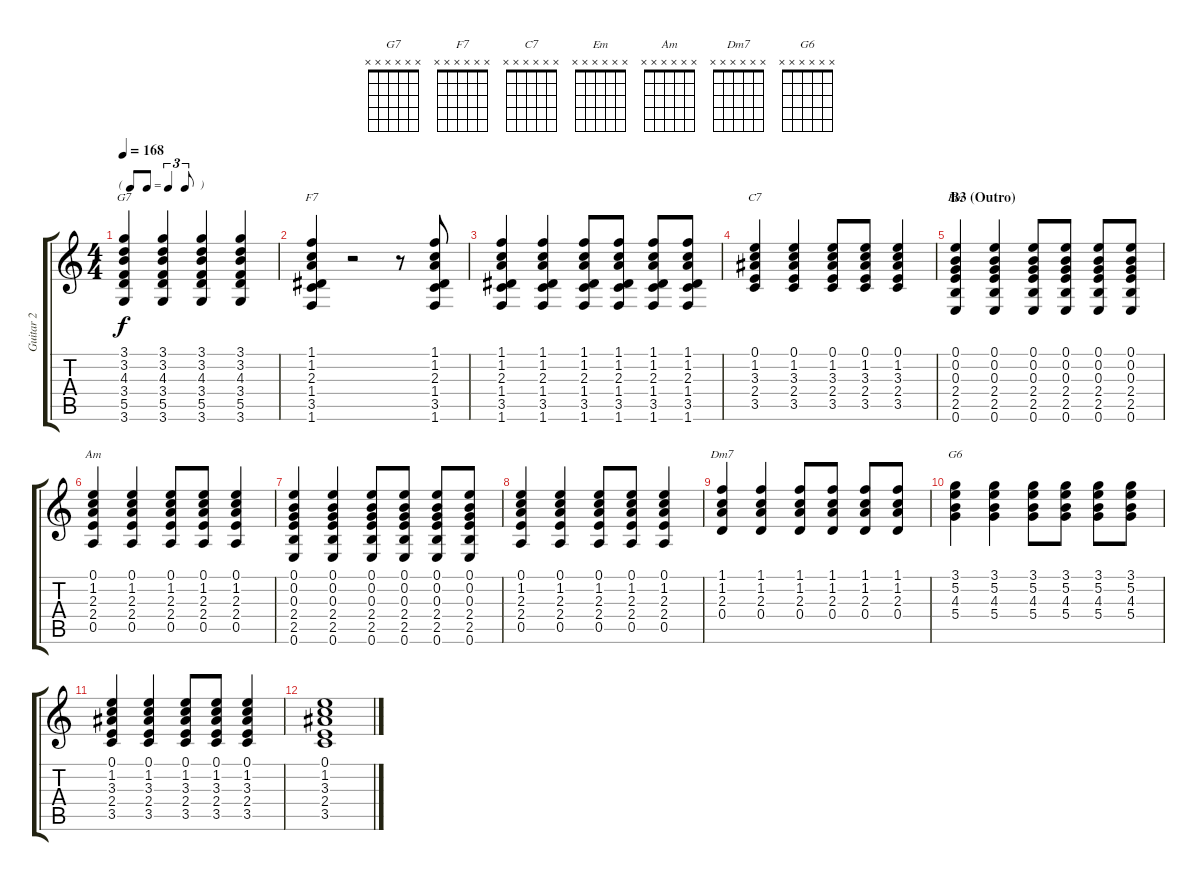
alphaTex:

\track ("Guitar 2" "Guitar 2") {instrument acousticguitarnylon}
\staff {score tabs}
\tuning (E4 B3 G3 D3 A2 E2) {hide}
\chord ("G7" x x x x x x) {firstfret 0}
\chord ("F7" x x x x x x) {firstfret 0}
\chord ("C7" x x x x x x) {firstfret 0}
\chord ("Em" x x x x x x) {firstfret 0}
\chord ("Am" x x x x x x) {firstfret 0}
\chord ("Dm7" x x x x x x) {firstfret 0}
\chord ("G6" x x x x x x) {firstfret 0}
\ts (4 4)
\tf triplet8th
\tempo 168
\clef g2
\ks c
(3.1 3.2 4.3 3.4 5.5 3.6).4{ch "G7" dy f} (3.1 3.2 4.3 3.4 5.5 3.6).4 (3.1 3.2 4.3 3.4 5.5 3.6).4 (3.1 3.2 4.3 3.4 5.5 3.6).4 |
(1.1 1.2 2.3 1.4 3.5 1.6).4{ch "F7"} r.2 r.8 (1.1 1.2 2.3 1.4 3.5 1.6).8 |
(1.1 1.2 2.3 1.4 3.5 1.6).4 (1.1 1.2 2.3 1.4 3.5 1.6).4 (1.1 1.2 2.3 1.4 3.5 1.6).8 (1.1 1.2 2.3 1.4 3.5 1.6).8 (1.1 1.2 2.3 1.4 3.5 1.6).8 (1.1 1.2 2.3 1.4 3.5 1.6).8 |
\section ("" "")
(0.1 1.2 3.3 2.4 3.5).4{ch "C7"} (0.1 1.2 3.3 2.4 3.5).4 (0.1 1.2 3.3 2.4 3.5).8 (0.1 1.2 3.3 2.4 3.5).8 (0.1 1.2 3.3 2.4 3.5).4 |
\section ("" "B3 (Outro)")
(0.1 0.2 0.3 2.4 2.5 0.6).4{ch "Em"} (0.1 0.2 0.3 2.4 2.5 0.6).4 (0.1 0.2 0.3 2.4 2.5 0.6).8 (0.1 0.2 0.3 2.4 2.5 0.6).8 (0.1 0.2 0.3 2.4 2.5 0.6).8 (0.1 0.2 0.3 2.4 2.5 0.6).8 |
(0.1 1.2 2.3 2.4 0.5).4{ch "Am"} (0.1 1.2 2.3 2.4 0.5).4 (0.1 1.2 2.3 2.4 0.5).8 (0.1 1.2 2.3 2.4 0.5).8 (0.1 1.2 2.3 2.4 0.5).4 |
(0.1 0.2 0.3 2.4 2.5 0.6).4 (0.1 0.2 0.3 2.4 2.5 0.6).4 (0.1 0.2 0.3 2.4 2.5 0.6).8 (0.1 0.2 0.3 2.4 2.5 0.6).8 (0.1 0.2 0.3 2.4 2.5 0.6).8 (0.1 0.2 0.3 2.4 2.5 0.6).8 |
(0.1 1.2 2.3 2.4 0.5).4 (0.1 1.2 2.3 2.4 0.5).4 (0.1 1.2 2.3 2.4 0.5).8 (0.1 1.2 2.3 2.4 0.5).8 (0.1 1.2 2.3 2.4 0.5).4 |
(1.1 1.2 2.3 0.4).4{ch "Dm7"} (1.1 1.2 2.3 0.4).4 (1.1 1.2 2.3 0.4).8 (1.1 1.2 2.3 0.4).8 (1.1 1.2 2.3 0.4).8 (1.1 1.2 2.3 0.4).8 |
(3.1 5.2 4.3 5.4).4{ch "G6"} (3.1 5.2 4.3 5.4).4 (3.1 5.2 4.3 5.4).8 (3.1 5.2 4.3 5.4).8 (3.1 5.2 4.3 5.4).8 (3.1 5.2 4.3 5.4).8 |
(0.1 1.2 3.3 2.4 3.5).4 (0.1 1.2 3.3 2.4 3.5).4 (0.1 1.2 3.3 2.4 3.5).8 (0.1 1.2 3.3 2.4 3.5).8 (0.1 1.2 3.3 2.4 3.5).4 |
(0.1 1.2 3.3 2.4 3.5).1
